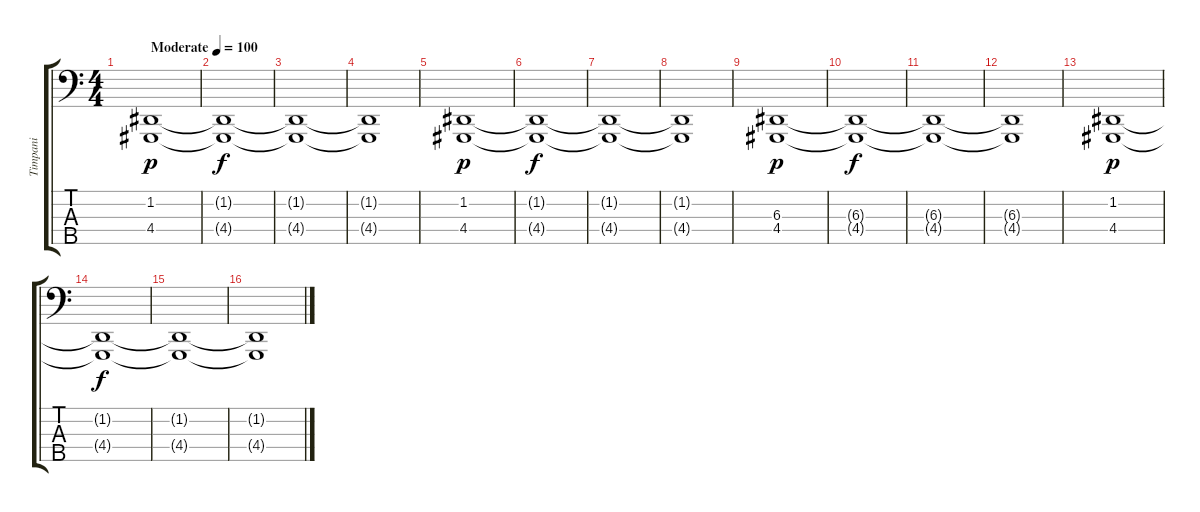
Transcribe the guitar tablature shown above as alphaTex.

\track ("Timpani" "Timpani") {instrument timpani}
\staff {score tabs}
\tuning (G2 D2 A1 E1 B0) {hide}
\ts (4 4)
\tempo (100 "Moderate")
\clef f4
\ks c
(1.2 4.4).1{dy p volume 16 instrument pad2warm} |
(1.2{t} 4.4{t}).1{dy f} |
(1.2{t} 4.4{t}).1 |
(1.2{t} 4.4{t}).1 |
(1.2 4.4).1{dy p volume 8} |
(1.2{t} 4.4{t}).1{dy f} |
(1.2{t} 4.4{t}).1 |
(1.2{t} 4.4{t}).1 |
(6.3 4.4).1{dy p volume 6} |
(6.3{t} 4.4{t}).1{dy f} |
(6.3{t} 4.4{t}).1 |
(6.3{t} 4.4{t}).1 |
(1.2 4.4).1{dy p volume 4} |
(1.2{t} 4.4{t}).1{dy f} |
(1.2{t} 4.4{t}).1 |
(1.2{t} 4.4{t}).1
